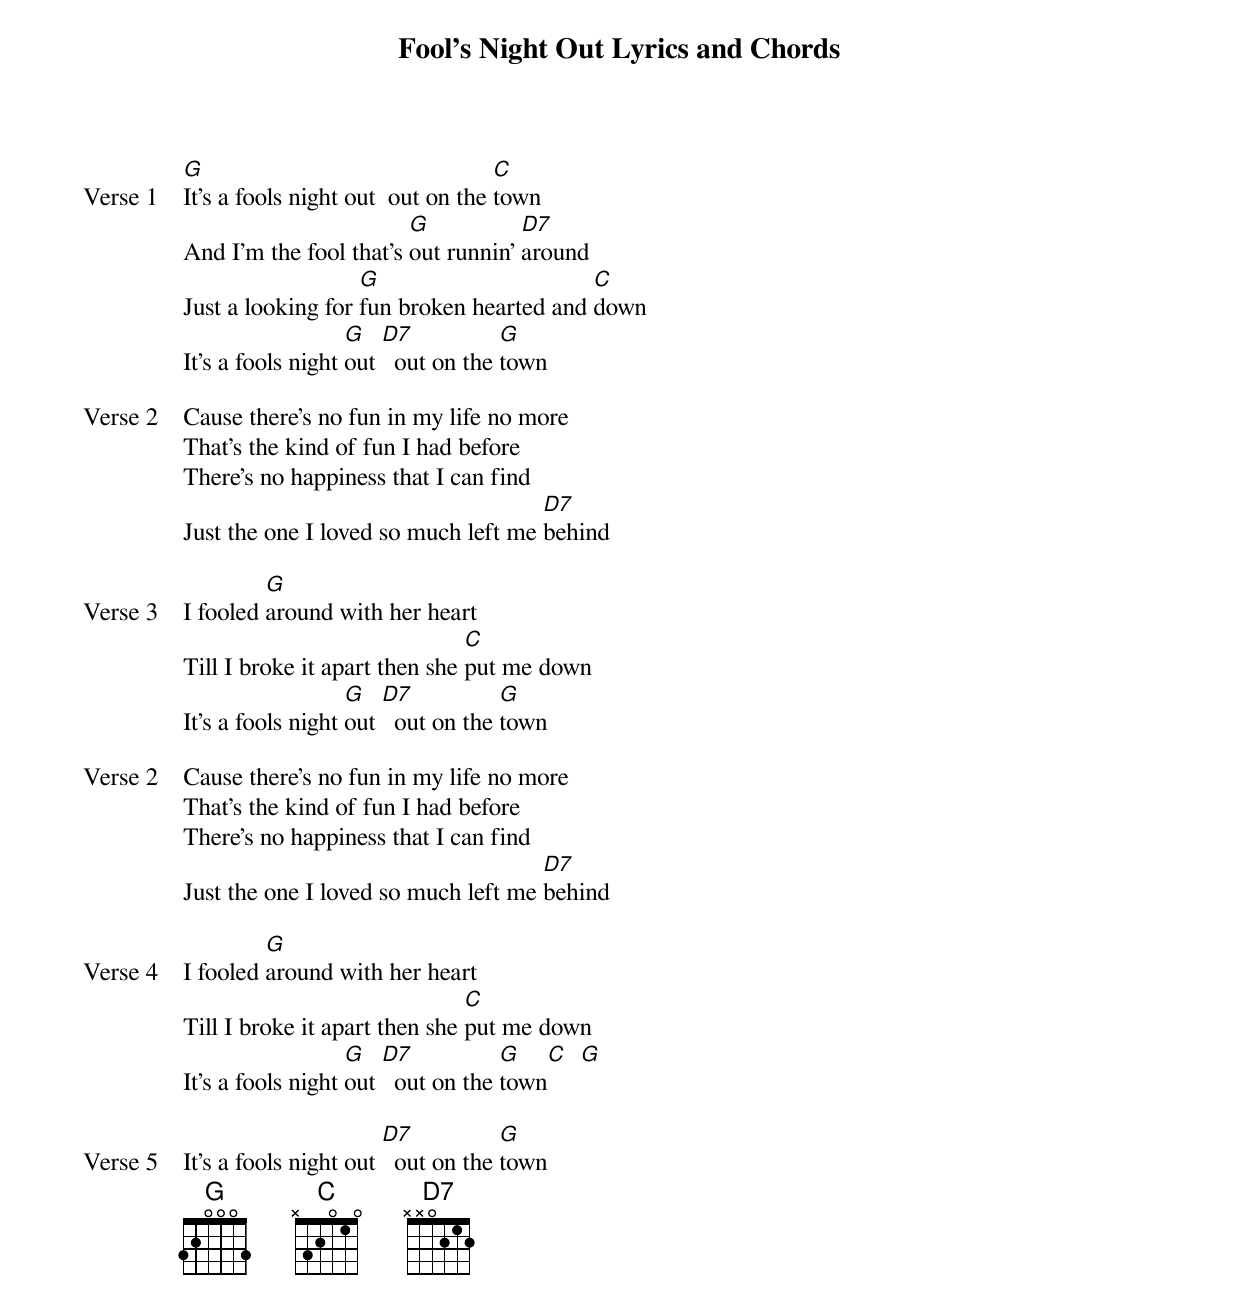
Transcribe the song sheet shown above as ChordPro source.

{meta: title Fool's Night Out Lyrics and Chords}
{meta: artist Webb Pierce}
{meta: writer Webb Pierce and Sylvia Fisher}

{start_of_verse: Verse 1}
[G]It's a fools night out  out on the [C]town
And I'm the fool that's [G]out runnin' [D7]around
Just a looking for [G]fun broken hearted and [C]down
It's a fools night [G]out [D7]  out on the [G]town
{end_of_verse}

{start_of_verse: Verse 2}
Cause there's no fun in my life no more
That's the kind of fun I had before
There's no happiness that I can find
Just the one I loved so much left me [D7]behind
{end_of_verse}

{start_of_verse: Verse 3}
I fooled [G]around with her heart
Till I broke it apart then she [C]put me down
It's a fools night [G]out [D7]  out on the [G]town
{end_of_verse}

{start_of_verse: Verse 2}
Cause there's no fun in my life no more
That's the kind of fun I had before
There's no happiness that I can find
Just the one I loved so much left me [D7]behind
{end_of_verse}

{start_of_verse: Verse 4}
I fooled [G]around with her heart
Till I broke it apart then she [C]put me down
It's a fools night [G]out [D7]  out on the [G]town[C]  [G]
{end_of_verse}

{start_of_verse: Verse 5}
It's a fools night out [D7]  out on the [G]town
{end_of_verse}
